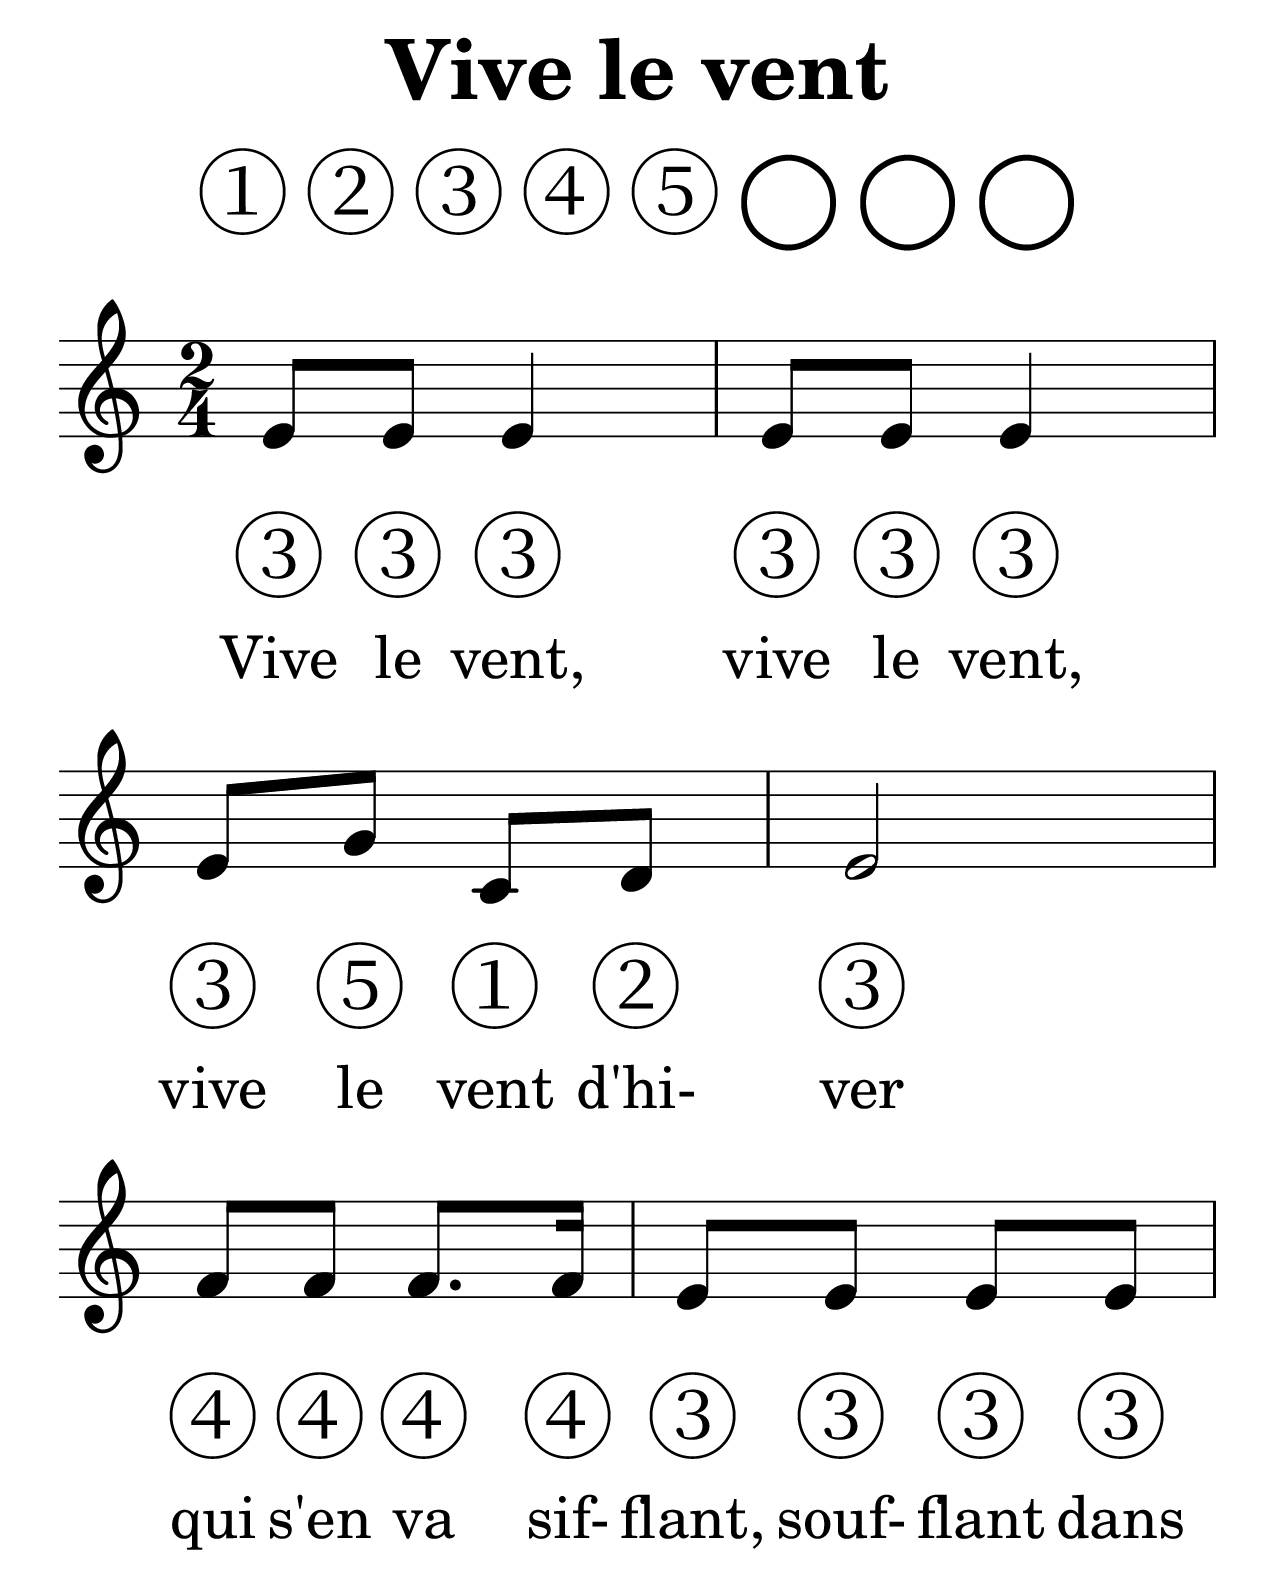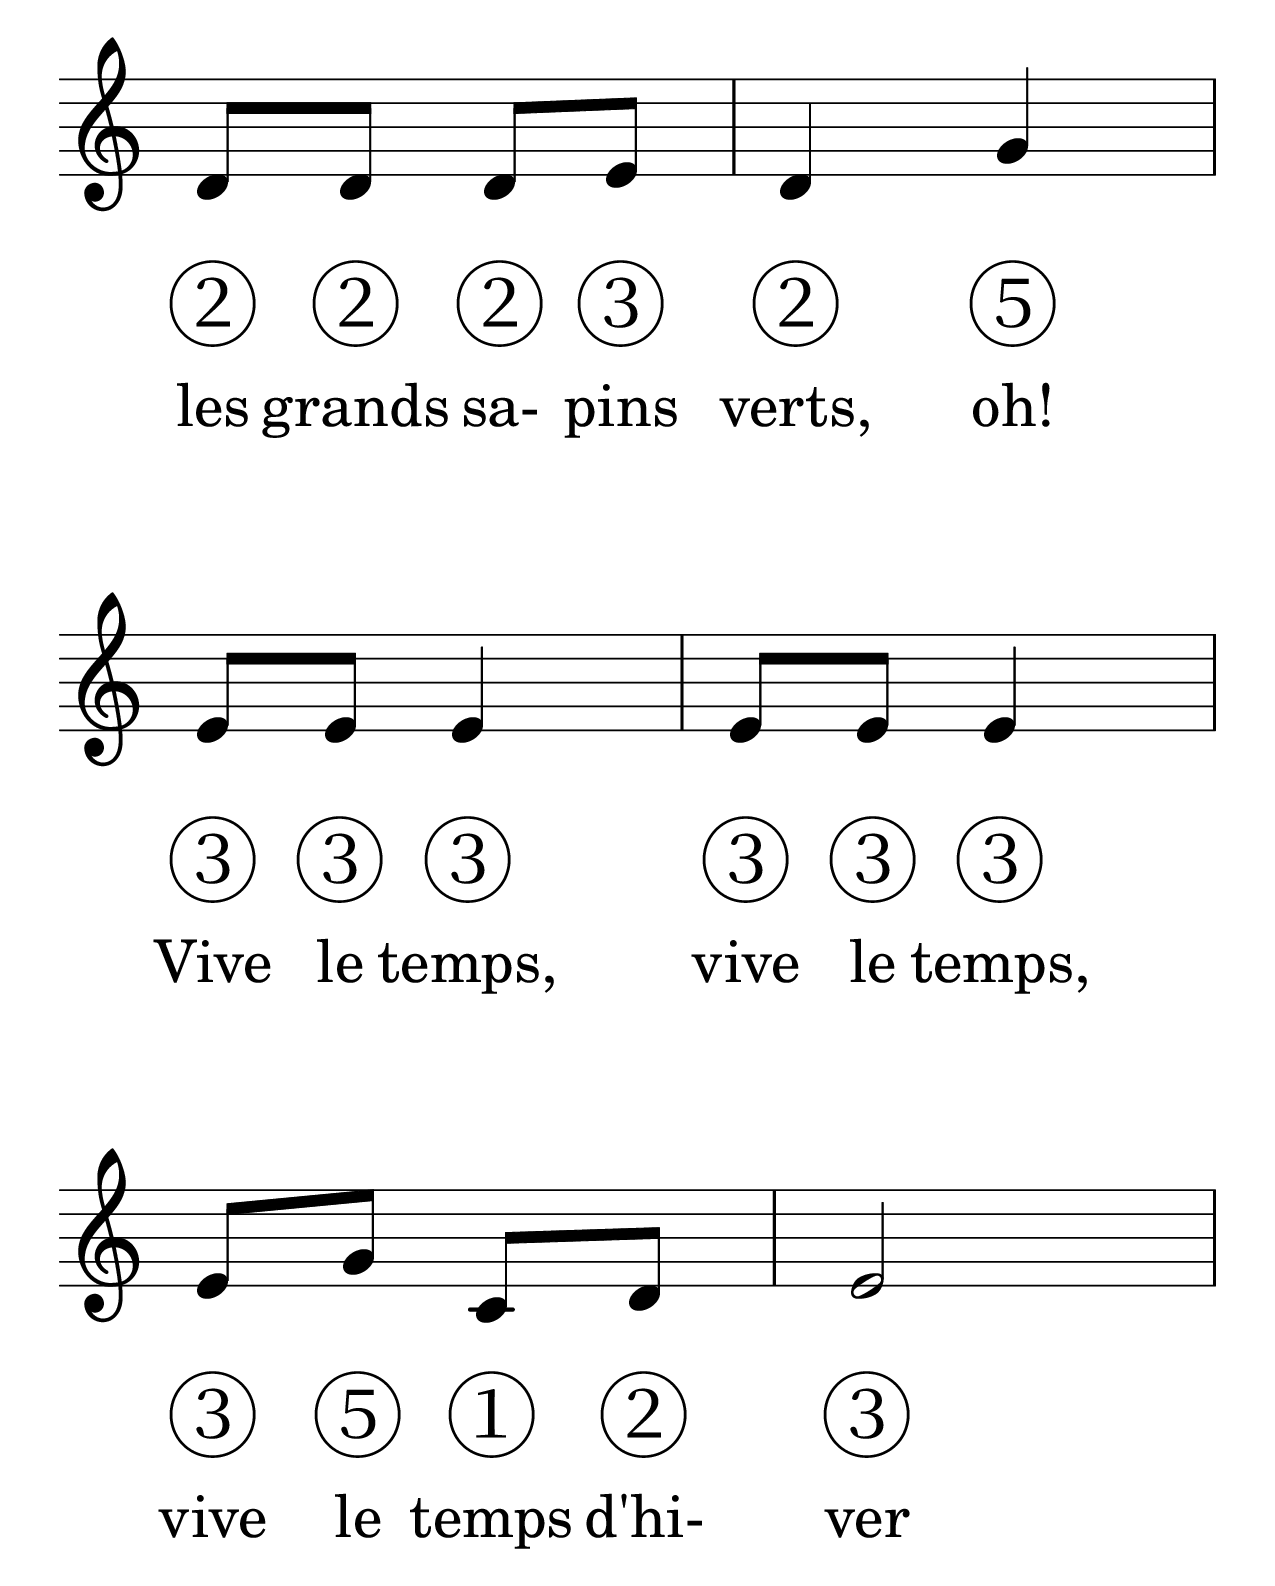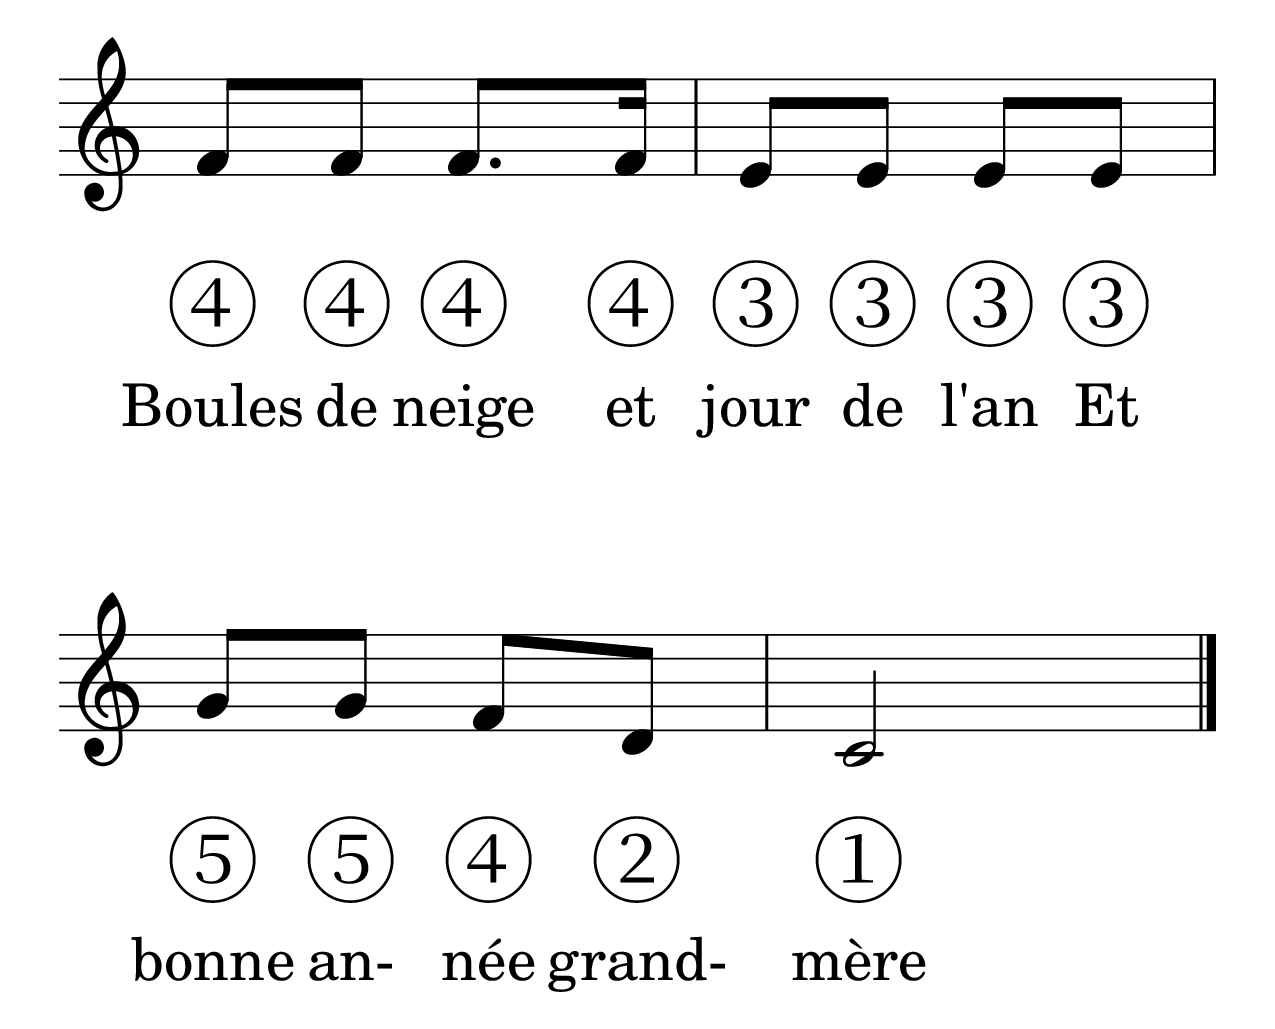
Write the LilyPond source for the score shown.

\version "2.18.2"
\include "common.ly"
\version "2.18.2"

% for reference
% ① ② ③ ④ ⑤ ⑥ ⑦ ⑧ ◯

% empty circles with bar number to colorize
oc = "①"
od = "②"
oe = "③"
of = "④"
og = "⑤"
oap = "⑥"
obp = "⑦"
ocp = "⑧"
oo = "◯"


% Adapted from typeset CC-by Jean-Michel Thiémonge @pianognu.blogspot.fr

\header {
 title = "Vive le vent"
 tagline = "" 
}

\markup {
  \column {
  \vspace #0.5
  \fill-line { \column { \line { 
    \fontsize #5 { \oc \od \oe \of \og \oo \oo \oo}}}}
  \vspace #0.5
  }
}

<<
 {
   \clef treble
   \time 2/4
   \key c \major 
   \transpose f c {
	\relative c'' {
      a8 a a4 a8 a a4
      a8 c f, [g] a2 \break
	  bf8 bf bf8. bf16  a8 a a8 [ a8]
  	  g8 g g [a] g4 c4 \break
  	  a8 a a4  a8 a a4
  	  a8 c f, [g] a2  \break
  	  bf8 bf bf8.  bf16  a8 a a8 [  a]
  	  c8 c bf [g]  f2
      \bar "|."
	 }
   }
 } 

\addlyrics {
    \set fontSize = #4
    \oe \oe \oe \oe \oe \oe
    \oe \og \oc \od \oe
    \of \of \of \of \oe \oe \oe \oe
    \od \od \od \oe \od \og
    \oe \oe \oe \oe \oe \oe
    \oe \og \oc \od \oe
    \of \of \of \of \oe \oe \oe \oe
    \og \og \of \od \oc
 }

  \addlyrics {
   Vive le vent, vive le vent,
vive le vent d'hi- ver
qui s'en va sif- flant, souf- flant
dans les grands sa- pins verts, oh!
Vive le temps, vive le temps,
vive le temps d'hi- ver
Boules de neige et jour de l'an
Et bonne an- née grand- mère
  }

 
>>


